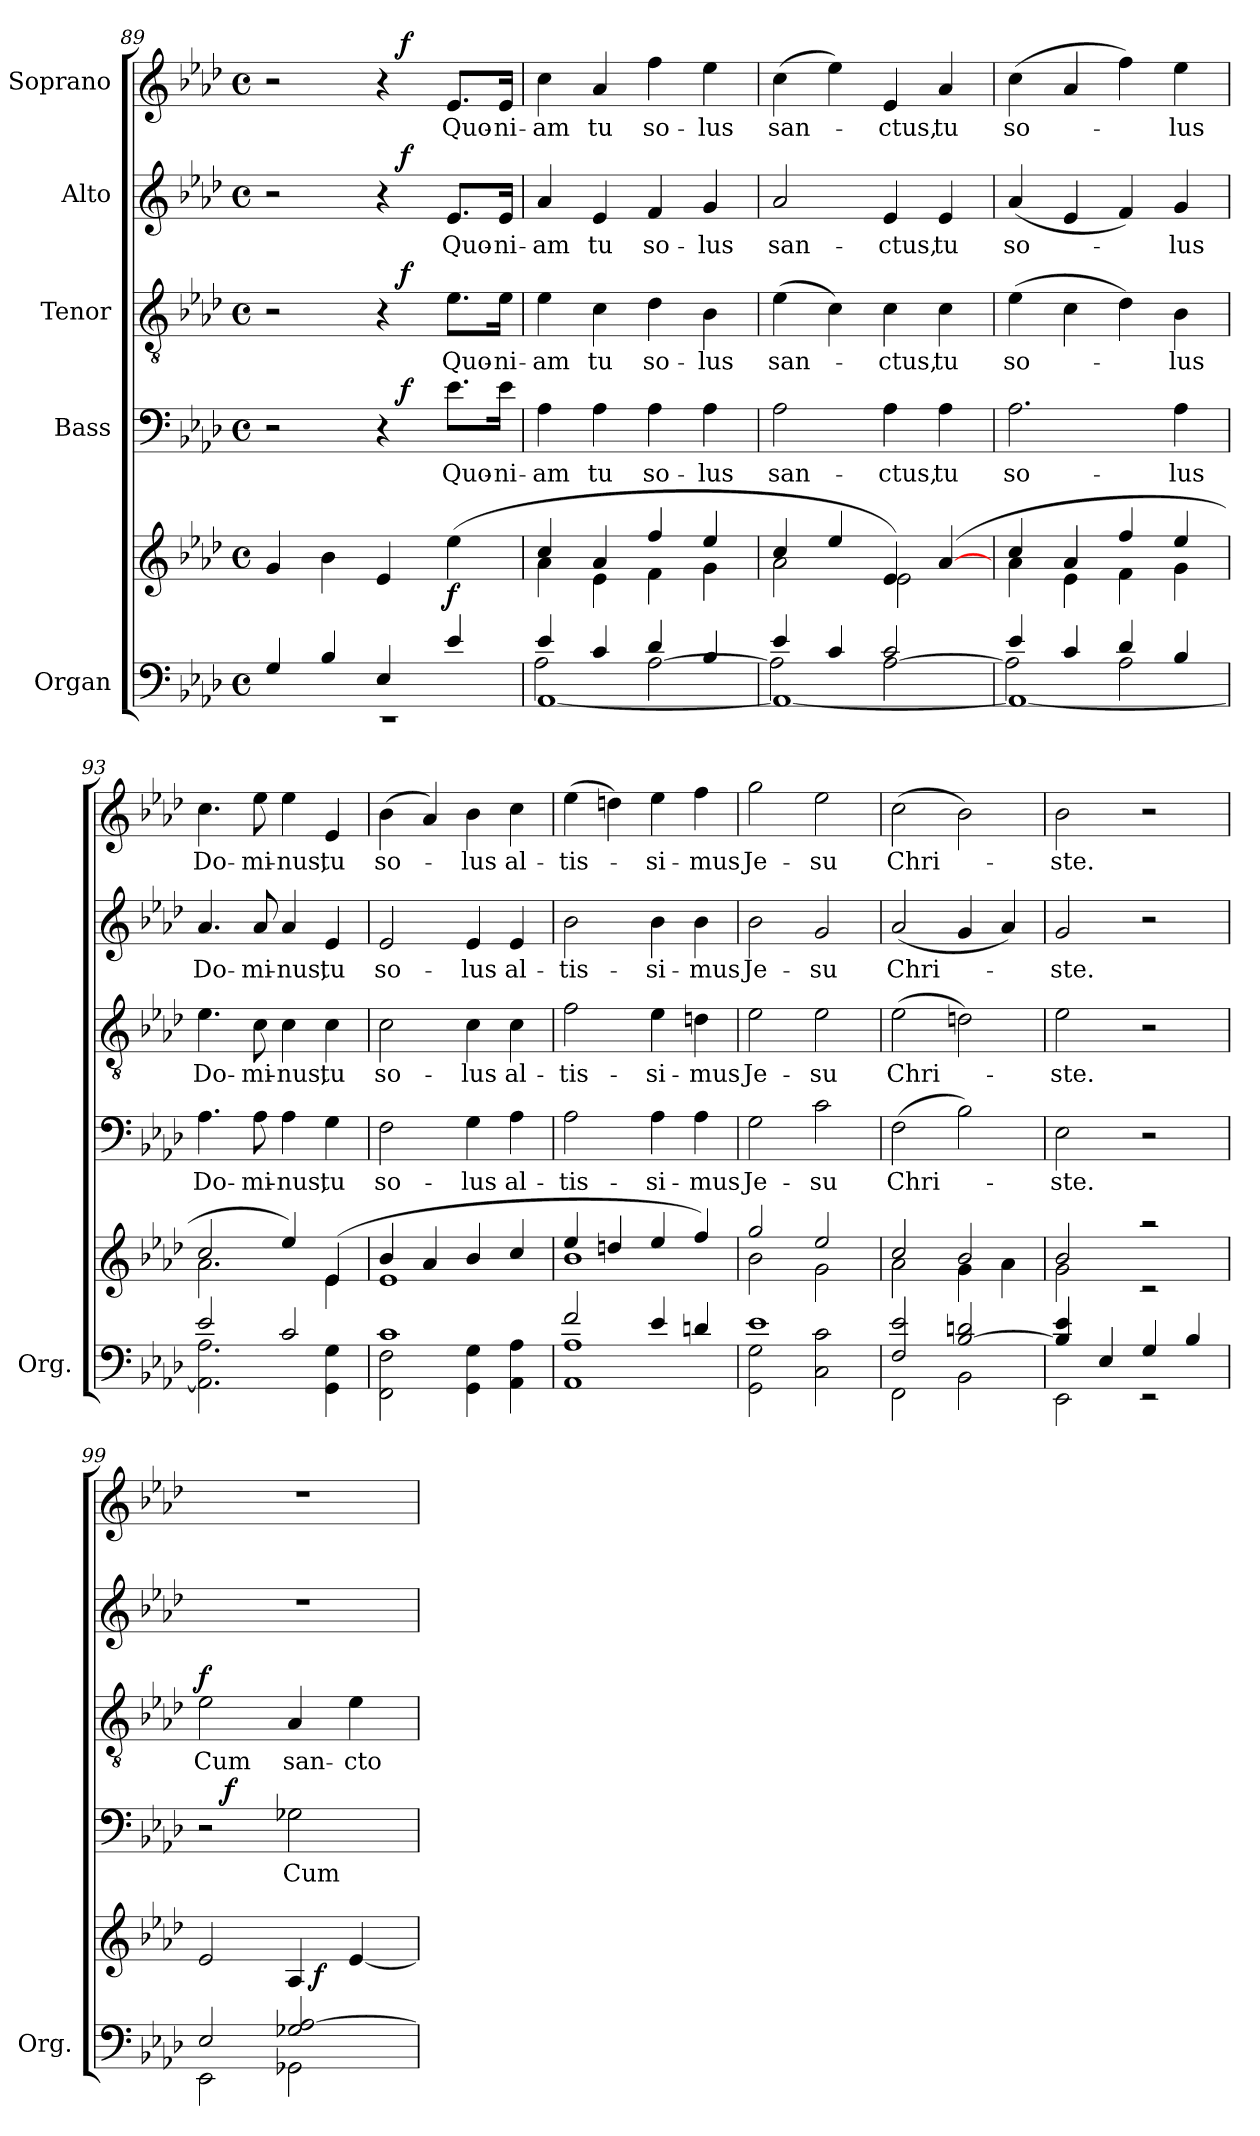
**kern	**kern	**dynam	**kern	**text	**dynam	**kern	**text	**dynam	**kern	**text	**dynam	**kern	**text	**dynam
*part5	*part5	*part5	*part4	*part4	*part4	*part3	*part3	*part3	*part2	*part2	*part2	*part1	*part1	*part1
*staff6	*staff5	*staff5/6	*staff4	*staff4	*staff4	*staff3	*staff3	*staff3	*staff2	*staff2	*staff2	*staff1	*staff1	*staff1
*I"Organ	*	*	*I"Bass	*	*	*I"Tenor	*	*	*I"Alto	*	*	*I"Soprano	*	*
*I'Org.	*	*	*	*	*	*	*	*	*	*	*	*	*	*
*clefF4	*clefG2	*	*clefF4	*	*	*clefGv2	*	*	*clefG2	*	*	*clefG2	*	*
*k[b-e-a-d-]	*k[b-e-a-d-]	*	*k[b-e-a-d-]	*	*	*k[b-e-a-d-]	*	*	*k[b-e-a-d-]	*	*	*k[b-e-a-d-]	*	*
*A-:	*A-:	*	*A-:	*	*	*A-:	*	*	*A-:	*	*	*A-:	*	*
*M4/4	*M4/4	*	*M4/4	*	*	*M4/4	*	*	*M4/4	*	*	*M4/4	*	*
*met(c)	*met(c)	*	*met(c)	*	*	*met(c)	*	*	*met(c)	*	*	*met(c)	*	*
=89	=89	=89	=89	=89	=89	=89	=89	=89	=89	=89	=89	=89	=89	=89
*^	*	*	*^	*	*	*^	*	*	*^	*	*	*^	*	*
4G/	1rEE	4g/	.	2r	2ryy	.	.	2r	2ryy	.	.	2r	2ryy	.	.	2r	2ryy	.	.
4B-/	.	4b-\	.	.	.	.	.	.	.	.	.	.	.	.	.	.	.	.	.
4E-/	.	4e-/	.	4r	16ryy	.	.	4r	16ryy	.	.	4r	16ryy	.	.	4r	16ryy	.	.
!	!	!	!	!	!	!	!LO:DY:b	!	!	!	!LO:DY:b	!	!	!	!LO:DY:b	!	!	!	!LO:DY:b
.	.	.	.	.	4..ryy	.	f	.	4..ryy	.	f	.	4..ryy	.	f	.	4..ryy	.	f
!	!	!	!LO:DY:b	!	!	!LO:LY:b	!	!	!	!LO:LY:b	!	!	!	!LO:LY:b	!	!	!	!LO:LY:b	!
4e-/	.	(>4ee-\	f	8.e-\L	.	Quo-	.	8.e-\L	.	Quo-	.	8.e-/L	.	Quo-	.	8.e-/L	.	Quo-	.
!	!	!	!	!	!	!LO:LY:b	!	!	!	!LO:LY:b	!	!	!	!LO:LY:b	!	!	!	!LO:LY:b	!
.	.	.	.	16e-\Jk	.	-ni-	.	16e-\Jk	.	-ni-	.	16e-/Jk	.	-ni-	.	16e-/Jk	.	-ni-	.
=90	=90	=90	=90	=90	=90	=90	=90	=90	=90	=90	=90	=90	=90	=90	=90	=90	=90	=90	=90
*	*^	*^	*	*	*	*	*	*	*	*	*	*	*	*	*	*	*	*	*
!	!	!	!	!	!	!	!	!LO:LY:b	!	!	!	!LO:LY:b	!	!	!	!LO:LY:b	!	!	!	!LO:LY:b	!
*	*	*	*	*	*	*v	*v	*	*	*	*	*	*	*v	*v	*	*	*v	*v	*	*
*	*	*	*	*	*	*	*	*	*v	*v	*	*	*	*	*	*	*	*
4e-/	[<1AA-	2A-\	4cc/	4a-\	.	4A-\	-am	.	4e-\	-am	.	4a-/	-am	.	4cc\	-am	.
!	!	!	!	!	!	!	!LO:LY:b	!	!	!LO:LY:b	!	!	!LO:LY:b	!	!	!LO:LY:b	!
4c/	.	.	4a-/	4e-\	.	4A-\	tu	.	4c\	tu	.	4e-/	tu	.	4a-/	tu	.
!	!	!	!	!	!	!	!LO:LY:b	!	!	!LO:LY:b	!	!	!LO:LY:b	!	!	!LO:LY:b	!
4d-/	.	[<2A-\	4ff/	4f\	.	4A-\	so-	.	4d-\	so-	.	4f/	so-	.	4ff\	so-	.
!	!	!	!	!	!	!	!LO:LY:b	!	!	!LO:LY:b	!	!	!LO:LY:b	!	!	!LO:LY:b	!
4B-/	.	.	4ee-/	4g\	.	4A-\	-lus	.	4B-\	-lus	.	4g/	-lus	.	4ee-\	-lus	.
=91	=91	=91	=91	=91	=91	=91	=91	=91	=91	=91	=91	=91	=91	=91	=91	=91	=91
!	!	!	!	!	!	!	!LO:LY:b	!	!	!LO:LY:b	!	!	!LO:LY:b	!	!	!LO:LY:b	!
4e-/	1AA-_	2A-\]	4cc/	2a-\	.	2A-\	san-	.	(>4e-\	san-	.	2a-/	san-	.	(>4cc\	san-	.
4c/	.	.	4ee-/	.	.	.	.	.	4c\)	.	.	.	.	.	4ee-\)	.	.
!	!	!	!	!	!	!	!LO:LY:b	!	!	!LO:LY:b	!	!	!LO:LY:b	!	!	!LO:LY:b	!
2c/	.	[<2A-\	4e-/)	2e-\	.	4A-\	-ctus,	.	4c\	-ctus,	.	4e-/	-ctus,	.	4e-/	-ctus,	.
!	!	!	!	!	!	!	!LO:LY:b	!	!	!LO:LY:b	!	!	!LO:LY:b	!	!	!LO:LY:b	!
.	.	.	(>[<4a-/	.	.	4A-\	tu	.	4c\	tu	.	4e-/	tu	.	4a-/	tu	.
!!LO:LB:g=z
=92	=92	=92	=92	=92	=92	=92	=92	=92	=92	=92	=92	=92	=92	=92	=92	=92	=92
!	!	!	!	!	!	!	!LO:LY:b	!	!	!LO:LY:b	!	!	!LO:LY:b	!	!	!LO:LY:b	!
4e-/	1AA-_	2A-\]	4cc/	4a-\	.	2.A-\	so-	.	(>4e-\	so-	.	(<4a-/	so-	.	(>4cc\	so-	.
4c/	.	.	4a-/	4e-\	.	.	.	.	4c\	.	.	4e-/	.	.	4a-/	.	.
4d-/	.	2A-\	4ff/	4f\	.	.	.	.	4d-\)	.	.	4f/)	.	.	4ff\)	.	.
!	!	!	!	!	!	!	!LO:LY:b	!	!	!LO:LY:b	!	!	!LO:LY:b	!	!	!LO:LY:b	!
4B-/	.	.	4ee-/	4g\	.	4A-\	-lus	.	4B-\	-lus	.	4g/	-lus	.	4ee-\	-lus	.
*	*v	*v	*	*	*	*	*	*	*	*	*	*	*	*	*	*	*
=93	=93	=93	=93	=93	=93	=93	=93	=93	=93	=93	=93	=93	=93	=93	=93	=93
!	!	!	!	!	!	!LO:LY:b	!	!	!LO:LY:b	!	!	!LO:LY:b	!	!	!LO:LY:b	!
2e-/	2.AA-\] 2.A-\	2cc/	2.a-\	.	4.A-\	Do-	.	4.e-\	Do-	.	4.a-/	Do-	.	4.cc\	Do-	.
!	!	!	!	!	!	!LO:LY:b	!	!	!LO:LY:b	!	!	!LO:LY:b	!	!	!LO:LY:b	!
.	.	.	.	.	8A-\	-mi-	.	8c\	-mi-	.	8a-/	-mi-	.	8ee-\	-mi-	.
!	!	!	!	!	!	!LO:LY:b	!	!	!LO:LY:b	!	!	!LO:LY:b	!	!	!LO:LY:b	!
2c/	.	4ee-/)	.	.	4A-\	-nus,	.	4c\	-nus,	.	4a-/	-nus,	.	4ee-\	-nus,	.
!	!	!	!	!	!	!LO:LY:b	!	!	!LO:LY:b	!	!	!LO:LY:b	!	!	!LO:LY:b	!
.	4GG\ 4G\	(>4e-/	4e-\	.	4G\	tu	.	4c\	tu	.	4e-/	tu	.	4e-/	tu	.
=94	=94	=94	=94	=94	=94	=94	=94	=94	=94	=94	=94	=94	=94	=94	=94	=94
!	!	!	!	!	!	!LO:LY:b	!	!	!LO:LY:b	!	!	!LO:LY:b	!	!	!LO:LY:b	!
1c	2FF\ 2F\	4b-/	1e-	.	2F\	so-	.	2c\	so-	.	2e-/	so-	.	(>4b-\	so-	.
.	.	4a-/	.	.	.	.	.	.	.	.	.	.	.	4a-/)	.	.
!	!	!	!	!	!	!LO:LY:b	!	!	!LO:LY:b	!	!	!LO:LY:b	!	!	!LO:LY:b	!
.	4GG\ 4G\	4b-/	.	.	4G\	-lus	.	4c\	-lus	.	4e-/	-lus	.	4b-\	-lus	.
!	!	!	!	!	!	!LO:LY:b	!	!	!LO:LY:b	!	!	!LO:LY:b	!	!	!LO:LY:b	!
.	4AA-\ 4A-\	4cc/	.	.	4A-\	al-	.	4c\	al-	.	4e-/	al-	.	4cc\	al-	.
=95	=95	=95	=95	=95	=95	=95	=95	=95	=95	=95	=95	=95	=95	=95	=95	=95
!	!	!	!	!	!	!LO:LY:b	!	!	!LO:LY:b	!	!	!LO:LY:b	!	!	!LO:LY:b	!
2f/	1AA- 1A-	4ee-/	1b-	.	2A-\	-tis-	.	2f\	-tis-	.	2b-\	-tis-	.	(>4ee-\	-tis-	.
.	.	4ddn/	.	.	.	.	.	.	.	.	.	.	.	4ddn\)	.	.
!	!	!	!	!	!	!LO:LY:b	!	!	!LO:LY:b	!	!	!LO:LY:b	!	!	!LO:LY:b	!
4e-/	.	4ee-/	.	.	4A-\	-si-	.	4e-\	-si-	.	4b-\	-si-	.	4ee-\	-si-	.
!	!	!	!	!	!	!LO:LY:b	!	!	!LO:LY:b	!	!	!LO:LY:b	!	!	!LO:LY:b	!
4dn/	.	4ff/)	.	.	4A-\	-mus	.	4dn\	-mus	.	4b-\	-mus	.	4ff\	-mus	.
=96	=96	=96	=96	=96	=96	=96	=96	=96	=96	=96	=96	=96	=96	=96	=96	=96
!	!	!	!	!	!	!LO:LY:b	!	!	!LO:LY:b	!	!	!LO:LY:b	!	!	!LO:LY:b	!
1e-	2GG\ 2G\	2gg/	2b-\	.	2G\	Je-	.	2e-\	Je-	.	2b-\	Je-	.	2gg\	Je-	.
!	!	!	!	!	!	!LO:LY:b	!	!	!LO:LY:b	!	!	!LO:LY:b	!	!	!LO:LY:b	!
.	2C\ 2c\	2ee-/	2g\	.	2c\	-su	.	2e-\	-su	.	2g/	-su	.	2ee-\	-su	.
=97	=97	=97	=97	=97	=97	=97	=97	=97	=97	=97	=97	=97	=97	=97	=97	=97
!	!	!	!	!	!	!LO:LY:b	!	!	!LO:LY:b	!	!	!LO:LY:b	!	!	!LO:LY:b	!
2F/ 2e-/	2FF\	2cc/	2a-\	.	(>2F\	Chri-	.	(>2e-\	Chri-	.	(<2a-/	Chri-	.	(>2cc\	Chri-	.
[<2B-/ 2dn/	2BB-\	2b-/	4g\	.	2B-\)	.	.	2dn\)	.	.	4g/	.	.	2b-\)	.	.
.	.	.	4a-\	.	.	.	.	.	.	.	4a-/)	.	.	.	.	.
!!LO:PB:g=z
=98	=98	=98	=98	=98	=98	=98	=98	=98	=98	=98	=98	=98	=98	=98	=98	=98
!	!	!	!	!	!	!LO:LY:b	!	!	!LO:LY:b	!	!	!LO:LY:b	!	!	!LO:LY:b	!
4B-/] 4e-/	2EE-\	2b-/	2g\	.	2E-\	-ste.	.	2e-\	-ste.	.	2g/	-ste.	.	2b-\	-ste.	.
(>4E-/	.	.	.	.	.	.	.	.	.	.	.	.	.	.	.	.
4G/	2rEE	2raa	2rc	.	2r	.	.	2r	.	.	2r	.	.	2r	.	.
4B-/	.	.	.	.	.	.	.	.	.	.	.	.	.	.	.	.
=99	=99	=99	=99	=99	=99	=99	=99	=99	=99	=99	=99	=99	=99	=99	=99	=99
!	!	!	!	!	!	!	!	!	!LO:LY:b	!LO:DY:b	!	!	!	!	!	!
*	*	*	*	*	*^	*	*	*	*	*	*	*	*	*	*	*
2E-/	2EE-\	2e-/)	2ryy	.	2r	16.ryy	.	.	2e-\	Cum	f	1r	.	.	1r	.	.
!	!	!	!	!	!	!	!	!LO:DY:b	!	!	!	!	!	!	!	!	!
.	.	.	.	.	.	2ryy	.	f	.	.	.	.	.	.	.	.	.
!	!	!	!	!	!	!	!LO:LY:b	!	!	!LO:LY:b	!	!	!	!	!	!	!
2G-X/ [>2A-/	2GG-X\	4A-/	16.ryy	.	2G-X\	.	Cum	.	4A-/	san-	.	.	.	.	.	.	.
!	!	!	!	!LO:DY:b	!	!	!	!	!	!	!	!	!	!	!	!	!
.	.	.	4ryy	f	.	4ryy	.	.	.	.	.	.	.	.	.	.	.
!	!	!	!	!	!	!	!	!	!	!LO:LY:b	!	!	!	!	!	!	!
.	.	[4e-/	.	.	.	.	.	.	4e-\	-cto	.	.	.	.	.	.	.
.	.	.	8ryy	.	.	8ryy	.	.	.	.	.	.	.	.	.	.	.
.	.	.	32ryy	.	.	32ryy	.	.	.	.	.	.	.	.	.	.	.
*v	*v	*	*	*	*v	*v	*	*	*	*	*	*	*	*	*	*	*
*	*v	*v	*	*	*	*	*	*	*	*	*	*	*	*	*
=	=	=	=	=	=	=	=	=	=	=	=	=	=	=
*-	*-	*-	*-	*-	*-	*-	*-	*-	*-	*-	*-	*-	*-	*-
